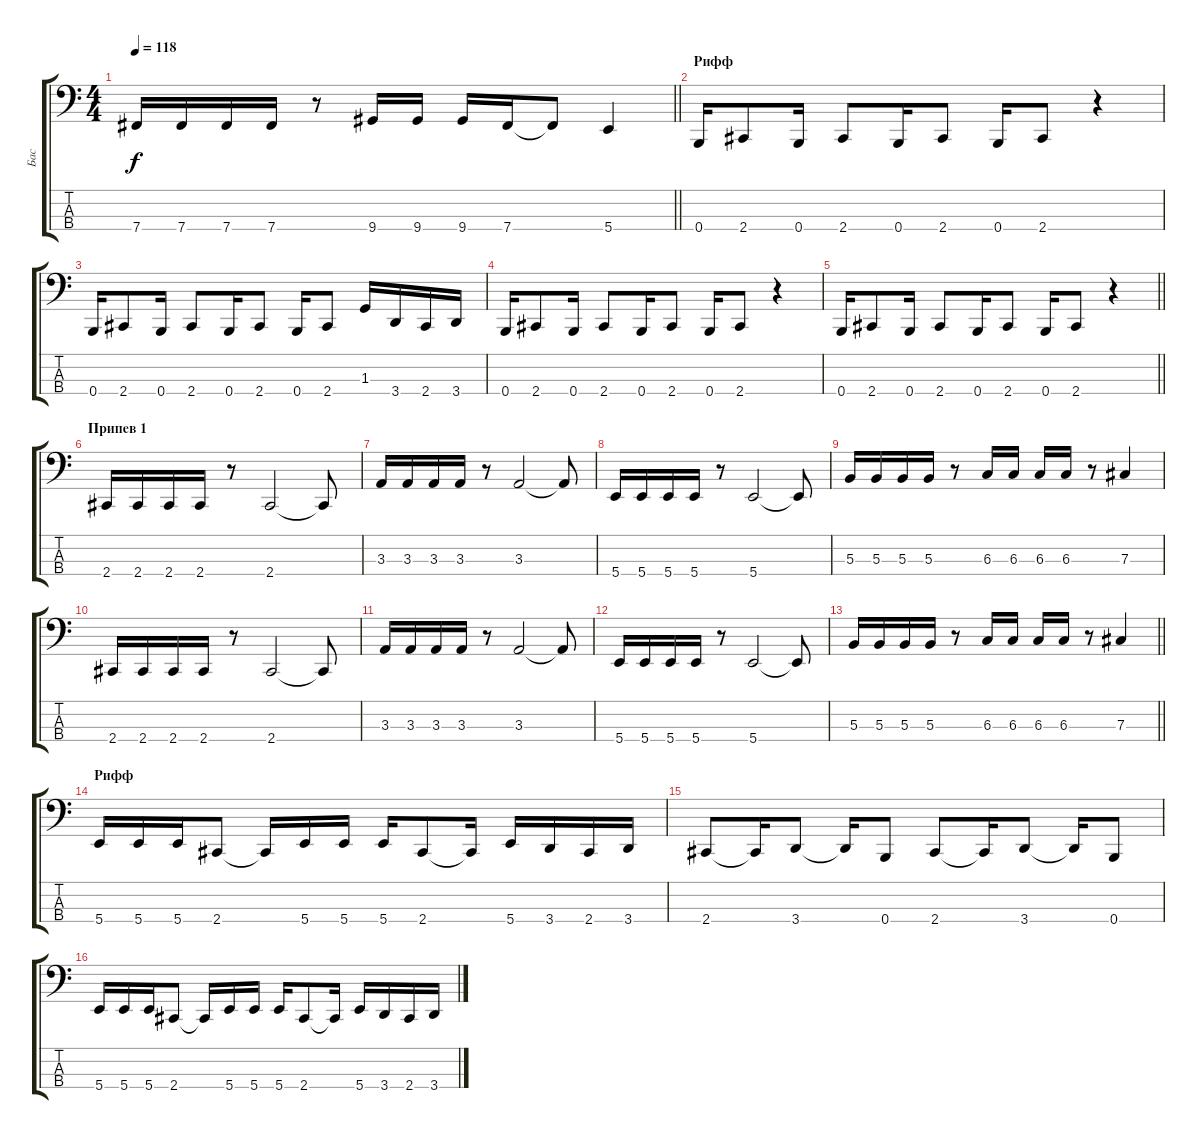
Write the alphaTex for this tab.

\track ("Бас" "Бас") {instrument electricbasspick}
\staff {score tabs}
\tuning (E2 B1 Gb1 B0) {hide}
\ts (4 4)
\tempo 118
\clef f4
\barLineRight lightlight
\ks c
7.4.16{dy f} 7.4.16 7.4.16 7.4.16 r.8 9.4.16 9.4.16 9.4.16 7.4.16 7.4{t}.8 5.4.4 |
\section ("" "Рифф")
0.4.16 2.4.8 0.4.16 2.4.8 0.4.16 2.4.8 0.4.16 2.4.8 r.4 |
0.4.16 2.4.8 0.4.16 2.4.8 0.4.16 2.4.8 0.4.16 2.4.8 1.3.16 3.4.16 2.4.16 3.4.16 |
0.4.16 2.4.8 0.4.16 2.4.8 0.4.16 2.4.8 0.4.16 2.4.8 r.4 |
\barLineRight lightlight
0.4.16 2.4.8 0.4.16 2.4.8 0.4.16 2.4.8 0.4.16 2.4.8 r.4 |
\section ("" "Припев 1")
2.4.16 2.4.16 2.4.16 2.4.16 r.8 2.4.2 2.4{t}.8 |
3.3.16 3.3.16 3.3.16 3.3.16 r.8 3.3.2 3.3{t}.8 |
5.4.16 5.4.16 5.4.16 5.4.16 r.8 5.4.2 5.4{t}.8 |
5.3.16 5.3.16 5.3.16 5.3.16 r.8 6.3.16 6.3.16 6.3.16 6.3.16 r.8 7.3.4 |
2.4.16 2.4.16 2.4.16 2.4.16 r.8 2.4.2 2.4{t}.8 |
3.3.16 3.3.16 3.3.16 3.3.16 r.8 3.3.2 3.3{t}.8 |
5.4.16 5.4.16 5.4.16 5.4.16 r.8 5.4.2 5.4{t}.8 |
\barLineRight lightlight
5.3.16 5.3.16 5.3.16 5.3.16 r.8 6.3.16 6.3.16 6.3.16 6.3.16 r.8 7.3.4 |
\section ("" "Рифф")
5.4.16 5.4.16 5.4.16 2.4.8 2.4{t}.16 5.4.16 5.4.16 5.4.16 2.4.8 2.4{t}.16 5.4.16 3.4.16 2.4.16 3.4.16 |
2.4.8 2.4{t}.16 3.4.8 3.4{t}.16 0.4.8 2.4.8 2.4{t}.16 3.4.8 3.4{t}.16 0.4.8 |
5.4.16 5.4.16 5.4.16 2.4.8 2.4{t}.16 5.4.16 5.4.16 5.4.16 2.4.8 2.4{t}.16 5.4.16 3.4.16 2.4.16 3.4.16
